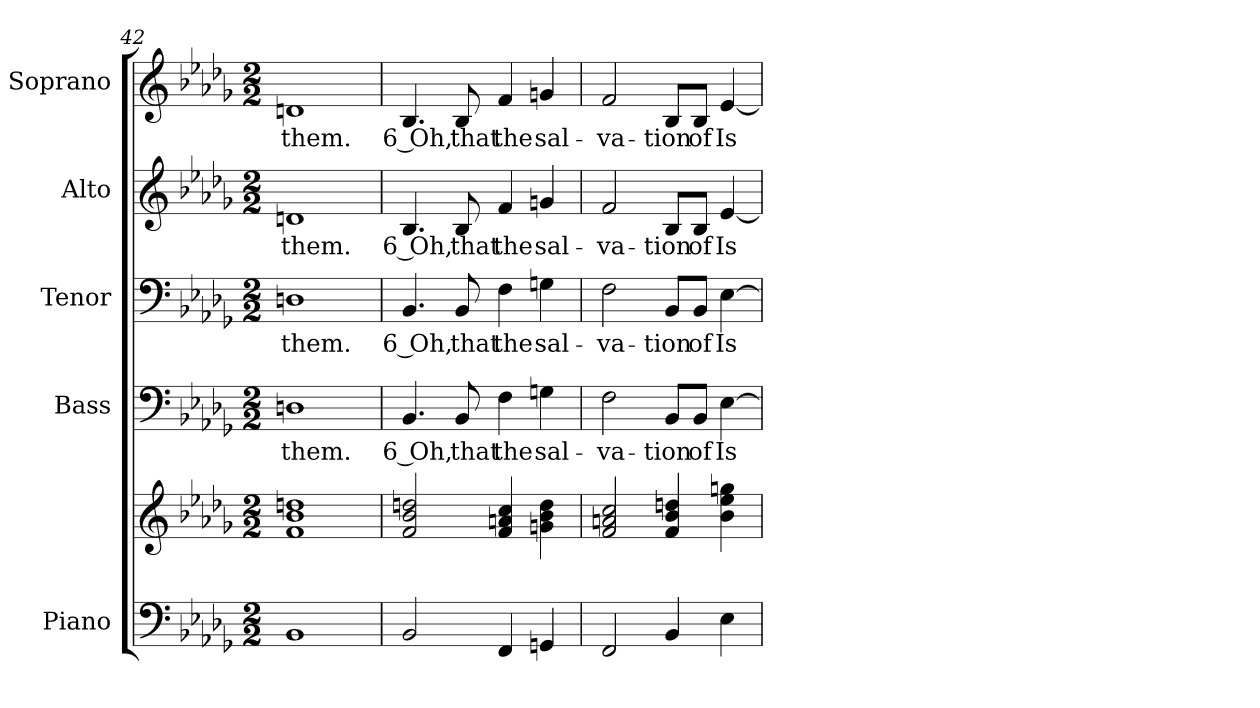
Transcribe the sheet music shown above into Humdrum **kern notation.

**kern	**kern	**kern	**text	**kern	**text	**kern	**text	**kern	**text
*part5	*part5	*part4	*part4	*part3	*part3	*part2	*part2	*part1	*part1
*staff6	*staff5	*staff4	*staff4	*staff3	*staff3	*staff2	*staff2	*staff1	*staff1
*I"Piano	*	*I"Bass	*	*I"Tenor	*	*I"Alto	*	*I"Soprano	*
*I'Pno.	*	*I'B.	*	*I'T.	*	*I'A.	*	*I'S.	*
*clefF4	*clefG2	*clefF4	*	*clefF4	*	*clefG2	*	*clefG2	*
*k[b-e-a-d-g-]	*k[b-e-a-d-g-]	*k[b-e-a-d-g-]	*	*k[b-e-a-d-g-]	*	*k[b-e-a-d-g-]	*	*k[b-e-a-d-g-]	*
*D-:	*D-:	*D-:	*	*D-:	*	*D-:	*	*D-:	*
*M2/2	*M2/2	*M2/2	*	*M2/2	*	*M2/2	*	*M2/2	*
=42	=42	=42	=42	=42	=42	=42	=42	=42	=42
!	!	!	!LO:LY:b:color=#000000	!	!	!	!	!	!
!	!	!	!	!	!LO:LY:b:color=#000000	!	!	!	!
!	!	!	!	!	!	!	!LO:LY:b:color=#000000	!	!
!	!	!	!	!	!	!	!	!	!LO:LY:b:color=#000000
1BB-i	1fi 1b-i 1ddni	1Dni	them.	1Dni	them.	1dni	them.	1dni	them.
!!LO:PB:g=z
=43	=43	=43	=43	=43	=43	=43	=43	=43	=43
!	!	!	!LO:LY:b:color=#000000	!	!	!	!	!	!
!	!	!	!	!	!LO:LY:b:color=#000000	!	!	!	!
!	!	!	!	!	!	!	!LO:LY:b:color=#000000	!	!
!	!	!	!	!	!	!	!	!	!LO:LY:b:color=#000000
2BB-i/	2fi/ 2b-i 2ddni	4.BB-i/	6 Oh,	4.BB-i/	6 Oh,	4.B-i/	6 Oh,	4.B-i/	6 Oh,
!	!	!	!LO:LY:b:color=#000000	!	!	!	!	!	!
!	!	!	!	!	!LO:LY:b:color=#000000	!	!	!	!
!	!	!	!	!	!	!	!LO:LY:b:color=#000000	!	!
!	!	!	!	!	!	!	!	!	!LO:LY:b:color=#000000
.	.	8BB-i/	that	8BB-i/	that	8B-i/	that	8B-i/	that
!	!	!	!LO:LY:b:color=#000000	!	!	!	!	!	!
!	!	!	!	!	!LO:LY:b:color=#000000	!	!	!	!
!	!	!	!	!	!	!	!LO:LY:b:color=#000000	!	!
!	!	!	!	!	!	!	!	!	!LO:LY:b:color=#000000
4FFi/	4fi/ 4ani 4cci	4Fi\	the	4Fi\	the	4fi/	the	4fi/	the
!	!	!	!LO:LY:b:color=#000000	!	!	!	!	!	!
!	!	!	!	!	!LO:LY:b:color=#000000	!	!	!	!
!	!	!	!	!	!	!	!LO:LY:b:color=#000000	!	!
!	!	!	!	!	!	!	!	!	!LO:LY:b:color=#000000
4GGni/	4gni\ 4b-i 4ddi	4Gni\	sal-	4Gni\	sal-	4gni/	sal-	4gni/	sal-
=44	=44	=44	=44	=44	=44	=44	=44	=44	=44
!	!	!	!LO:LY:b:color=#000000	!	!	!	!	!	!
!	!	!	!	!	!LO:LY:b:color=#000000	!	!	!	!
!	!	!	!	!	!	!	!LO:LY:b:color=#000000	!	!
!	!	!	!	!	!	!	!	!	!LO:LY:b:color=#000000
2FFi/	2fi/ 2ani 2cci	2Fi\	-va-	2Fi\	-va-	2fi/	-va-	2fi/	-va-
!	!	!	!LO:LY:b:color=#000000	!	!	!	!	!	!
!	!	!	!	!	!LO:LY:b:color=#000000	!	!	!	!
!	!	!	!	!	!	!	!LO:LY:b:color=#000000	!	!
!	!	!	!	!	!	!	!	!	!LO:LY:b:color=#000000
4BB-i/	4fi/ 4b-i 4ddni	8BB-i/L	-tion	8BB-i/L	-tion	8B-i/L	-tion	8B-i/L	-tion
!	!	!	!LO:LY:b:color=#000000	!	!	!	!	!	!
!	!	!	!	!	!LO:LY:b:color=#000000	!	!	!	!
!	!	!	!	!	!	!	!LO:LY:b:color=#000000	!	!
!	!	!	!	!	!	!	!	!	!LO:LY:b:color=#000000
.	.	8BB-i/J	of	8BB-i/J	of	8B-i/J	of	8B-i/J	of
!	!	!	!LO:LY:b:color=#000000	!	!	!	!	!	!
!	!	!	!	!	!LO:LY:b:color=#000000	!	!	!	!
!	!	!	!	!	!	!	!LO:LY:b:color=#000000	!	!
!	!	!	!	!	!	!	!	!	!LO:LY:b:color=#000000
4E-i\	4b-i\ 4ee-i 4ggni	[>4E-i\	Is-	[>4E-i\	Is-	[<4e-i/	Is-	[<4e-i/	Is-
=	=	=	=	=	=	=	=	=	=
*-	*-	*-	*-	*-	*-	*-	*-	*-	*-
